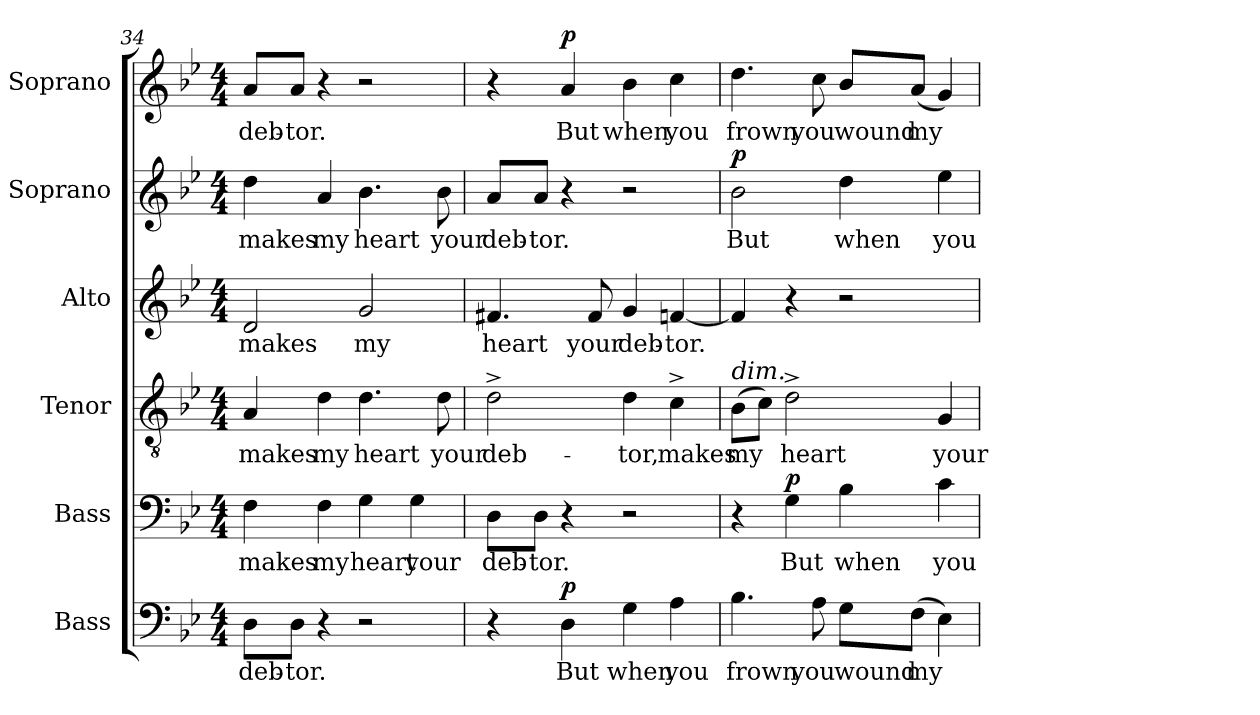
**kern	**text	**dynam	**kern	**text	**dynam	**kern	**text	**kern	**text	**kern	**text	**dynam	**kern	**text	**dynam
*part6	*part6	*part6	*part5	*part5	*part5	*part4	*part4	*part3	*part3	*part2	*part2	*part2	*part1	*part1	*part1
*staff6	*staff6	*staff6	*staff5	*staff5	*staff5	*staff4	*staff4	*staff3	*staff3	*staff2	*staff2	*staff2	*staff1	*staff1	*staff1
*I"Bass	*	*	*I"Bass	*	*	*I"Tenor	*	*I"Alto	*	*I"Soprano	*	*	*I"Soprano	*	*
*I'B.	*	*	*I'B.	*	*	*I'T.	*	*I'A.	*	*I'S.	*	*	*I'S.	*	*
!!LO:PB:g=z
*clefF4	*	*	*clefF4	*	*	*clefGv2	*	*clefG2	*	*clefG2	*	*	*clefG2	*	*
*	*	*	*	*	*	*ITrd7c12	*	*	*	*	*	*	*	*	*
*k[b-e-]	*	*	*k[b-e-]	*	*	*k[b-e-]	*	*k[b-e-]	*	*k[b-e-]	*	*	*k[b-e-]	*	*
*B-:	*	*	*B-:	*	*	*B-:	*	*B-:	*	*B-:	*	*	*B-:	*	*
*M4/4	*	*	*M4/4	*	*	*M4/4	*	*M4/4	*	*M4/4	*	*	*M4/4	*	*
=34	=34	=34	=34	=34	=34	=34	=34	=34	=34	=34	=34	=34	=34	=34	=34
!	!LO:LY:b:color=#000000	!	!	!	!	!	!	!	!	!	!	!	!	!	!
!	!	!	!	!LO:LY:b:color=#000000	!	!	!	!	!	!	!	!	!	!	!
!	!	!	!	!	!	!	!LO:LY:b:color=#000000	!	!	!	!	!	!	!	!
!	!	!	!	!	!	!	!	!	!LO:LY:b:color=#000000	!	!	!	!	!	!
!	!	!	!	!	!	!	!	!	!	!	!LO:LY:b:color=#000000	!	!	!	!
!	!	!	!	!	!	!	!	!	!	!	!	!	!	!LO:LY:b:color=#000000	!
8Di\L	deb-	.	4Fi\	makes	.	4AAi/	makes	2di/	makes	4ddi\	makes	.	8ai/L	deb-	.
!	!LO:LY:b:color=#000000	!	!	!	!	!	!	!	!	!	!	!	!	!	!
!	!	!	!	!	!	!	!	!	!	!	!	!	!	!LO:LY:b:color=#000000	!
8Di\J	-tor.	.	.	.	.	.	.	.	.	.	.	.	8ai/J	-tor.	.
!	!	!	!	!LO:LY:b:color=#000000	!	!	!	!	!	!	!	!	!	!	!
!	!	!	!	!	!	!	!LO:LY:b:color=#000000	!	!	!	!	!	!	!	!
!	!	!	!	!	!	!	!	!	!	!	!LO:LY:b:color=#000000	!	!	!	!
4r	.	.	4Fi\	my	.	4Di\	my	.	.	4ai/	my	.	4r	.	.
!	!	!	!	!LO:LY:b:color=#000000	!	!	!	!	!	!	!	!	!	!	!
!	!	!	!	!	!	!	!LO:LY:b:color=#000000	!	!	!	!	!	!	!	!
!	!	!	!	!	!	!	!	!	!LO:LY:b:color=#000000	!	!	!	!	!	!
!	!	!	!	!	!	!	!	!	!	!	!LO:LY:b:color=#000000	!	!	!	!
2r	.	.	4Gi\	heart	.	4.Di\	heart	2gi/	my	4.b-i\	heart	.	2r	.	.
!	!	!	!	!LO:LY:b:color=#000000	!	!	!	!	!	!	!	!	!	!	!
.	.	.	4Gi\	your	.	.	.	.	.	.	.	.	.	.	.
!	!	!	!	!	!	!	!LO:LY:b:color=#000000	!	!	!	!	!	!	!	!
!	!	!	!	!	!	!	!	!	!	!	!LO:LY:b:color=#000000	!	!	!	!
.	.	.	.	.	.	8Di\	your	.	.	8b-i\	your	.	.	.	.
=35	=35	=35	=35	=35	=35	=35	=35	=35	=35	=35	=35	=35	=35	=35	=35
!	!	!	!	!LO:LY:b:color=#000000	!	!	!	!	!	!	!	!	!	!	!
!	!	!	!	!	!	!	!LO:LY:b:color=#000000	!	!	!	!	!	!	!	!
!	!	!	!	!	!	!	!	!	!LO:LY:b:color=#000000	!	!	!	!	!	!
!	!	!	!	!	!	!	!	!	!	!	!LO:LY:b:color=#000000	!	!	!	!
4r	.	.	8Di\L	deb-	.	2D^i\	deb-	4.f#Xi/	heart	8ai/L	deb-	.	4r	.	.
!	!	!	!	!LO:LY:b:color=#000000	!	!	!	!	!	!	!	!	!	!	!
!	!	!	!	!	!	!	!	!	!	!	!LO:LY:b:color=#000000	!	!	!	!
.	.	.	8Di\J	-tor.	.	.	.	.	.	8ai/J	-tor.	.	.	.	.
!	!LO:LY:b:color=#000000	!	!	!	!	!	!	!	!	!	!	!	!	!	!
!	!	!	!	!	!	!	!	!	!	!	!	!	!	!LO:LY:b:color=#000000	!
4Di\	But	p	4r	.	.	.	.	.	.	4r	.	.	4ai/	But	p
!	!	!	!	!	!	!	!	!	!LO:LY:b:color=#000000	!	!	!	!	!	!
.	.	.	.	.	.	.	.	8f#i/	your	.	.	.	.	.	.
!	!LO:LY:b:color=#000000	!	!	!	!	!	!	!	!	!	!	!	!	!	!
!	!	!	!	!	!	!	!LO:LY:b:color=#000000	!	!	!	!	!	!	!	!
!	!	!	!	!	!	!	!	!	!LO:LY:b:color=#000000	!	!	!	!	!	!
!	!	!	!	!	!	!	!	!	!	!	!	!	!	!LO:LY:b:color=#000000	!
4Gi\	when	.	2r	.	.	4Di\	-tor,	4gi/	deb-	2r	.	.	4b-i\	when	.
!	!LO:LY:b:color=#000000	!	!	!	!	!	!	!	!	!	!	!	!	!	!
!	!	!	!	!	!	!	!LO:LY:b:color=#000000	!	!	!	!	!	!	!	!
!	!	!	!	!	!	!	!	!	!LO:LY:b:color=#000000	!	!	!	!	!	!
!	!	!	!	!	!	!	!	!	!	!	!	!	!	!LO:LY:b:color=#000000	!
4Ai\	you	.	.	.	.	4C^i\	makes	[4fni/	-tor.	.	.	.	4cci\	you	.
=36	=36	=36	=36	=36	=36	=36	=36	=36	=36	=36	=36	=36	=36	=36	=36
!	!LO:LY:b:color=#000000	!	!	!	!	!	!	!	!	!	!	!	!	!	!
!	!	!	!	!	!	!	!LO:LY:b:color=#000000	!	!	!	!	!	!	!	!
!	!	!	!	!	!	!	!	!	!	!	!LO:LY:b:color=#000000	!	!	!	!
!	!	!	!	!	!	!LO:TX:a:i:t=dim.	!	!	!	!	!	!	!	!	!
!	!	!	!	!	!	!	!	!	!	!	!	!	!	!LO:LY:b:color=#000000	!
4.B-i\	frown	.	4r	.	.	(8BB-i\L	my	4fi/]	.	2b-i\	But	p	4.ddi\	frown	.
.	.	.	.	.	.	8Ci\J)	.	.	.	.	.	.	.	.	.
!	!	!	!	!LO:LY:b:color=#000000	!	!	!	!	!	!	!	!	!	!	!
!	!	!	!	!	!	!	!LO:LY:b:color=#000000	!	!	!	!	!	!	!	!
.	.	.	4Gi\	But	p	2D^i\	heart	4r	.	.	.	.	.	.	.
!	!LO:LY:b:color=#000000	!	!	!	!	!	!	!	!	!	!	!	!	!	!
!	!	!	!	!	!	!	!	!	!	!	!	!	!	!LO:LY:b:color=#000000	!
8Ai\	you	.	.	.	.	.	.	.	.	.	.	.	8cci\	you	.
!	!LO:LY:b:color=#000000	!	!	!	!	!	!	!	!	!	!	!	!	!	!
!	!	!	!	!LO:LY:b:color=#000000	!	!	!	!	!	!	!	!	!	!	!
!	!	!	!	!	!	!	!	!	!	!	!LO:LY:b:color=#000000	!	!	!	!
!	!	!	!	!	!	!	!	!	!	!	!	!	!	!LO:LY:b:color=#000000	!
8Gi\L	wound	.	4B-i\	when	.	.	.	2r	.	4ddi\	when	.	8b-i/L	wound	.
!	!LO:LY:b:color=#000000	!	!	!	!	!	!	!	!	!	!	!	!	!	!
!	!	!	!	!	!	!	!	!	!	!	!	!	!	!LO:LY:b:color=#000000	!
(8Fi\J	my	.	.	.	.	.	.	.	.	.	.	.	(8ai/J	my	.
!	!	!	!	!LO:LY:b:color=#000000	!	!	!	!	!	!	!	!	!	!	!
!	!	!	!	!	!	!	!LO:LY:b:color=#000000	!	!	!	!	!	!	!	!
!	!	!	!	!	!	!	!	!	!	!	!LO:LY:b:color=#000000	!	!	!	!
4E-i\)	.	.	4ci\	you	.	4GGi/	your	.	.	4ee-i\	you	.	4gi/)	.	.
=	=	=	=	=	=	=	=	=	=	=	=	=	=	=	=
*-	*-	*-	*-	*-	*-	*-	*-	*-	*-	*-	*-	*-	*-	*-	*-
